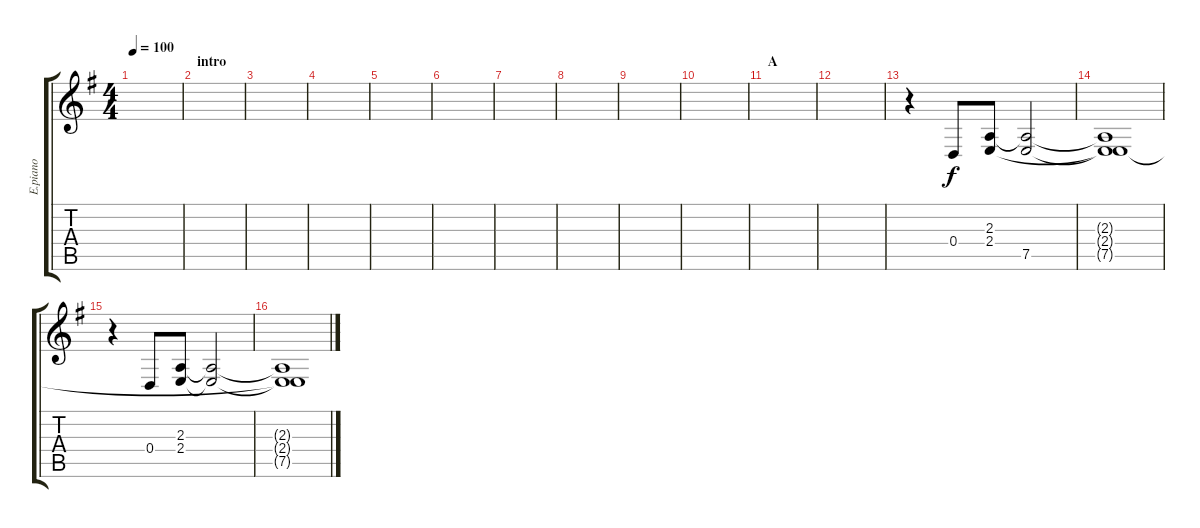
\track ("E.piano" "E.piano") {instrument electricgrandpiano}
\staff {score tabs}
\tuning (E4 B3 G3 D3 A2 E2) {hide}
\ts (4 4)
\tempo 100
\clef g2
\ks g
|
\section ("" "intro")
|
|
|
|
|
|
|
|
|
\section ("" "A")
|
|
r.4 0.4.8 (2.3 2.4).8 (2.3{t} 7.5).2 |
(2.3{t} 2.4{t} 7.5{t}).1 |
r.4 0.4.8 (2.3 2.4).8 (2.3{t} 2.4{t}).2 |
(2.3{t} 2.4{t} 7.5{t}).1
